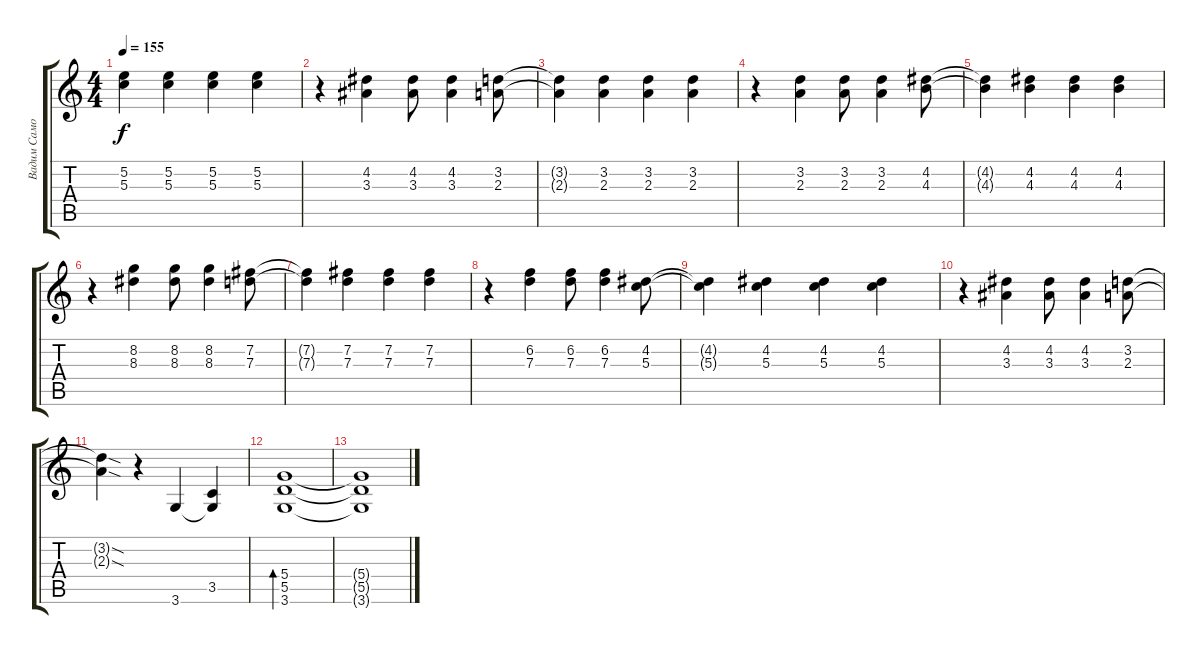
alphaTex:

\track ("Вадим Самойлов (Gibson Les Paul)" "Вадим Само") {instrument overdrivenguitar}
\staff {score tabs}
\tuning (E4 B3 G3 D3 A2 E2) {hide}
\ts (4 4)
\tempo 155
\clef g2
\ks c
(5.2{t} 5.3{t}).4{dy f} (5.2 5.3).4 (5.2 5.3).4 (5.2 5.3).4 |
r.4 (4.2 3.3).4 (4.2 3.3).8 (4.2 3.3).4 (3.2 2.3).8 |
(3.2{t} 2.3{t}).4 (3.2 2.3).4 (3.2 2.3).4 (3.2 2.3).4 |
r.4 (3.2 2.3).4 (3.2 2.3).8 (3.2 2.3).4 (4.2 4.3).8 |
(4.2{t} 4.3{t}).4 (4.2 4.3).4 (4.2 4.3).4 (4.2 4.3).4 |
r.4 (8.2 8.3).4 (8.2 8.3).8 (8.2 8.3).4 (7.2 7.3).8 |
(7.2{t} 7.3{t}).4 (7.2 7.3).4 (7.2 7.3).4 (7.2 7.3).4 |
r.4 (6.2 7.3).4 (6.2 7.3).8 (6.2 7.3).4 (4.2 5.3).8 |
(4.2{t} 5.3{t}).4 (4.2 5.3).4 (4.2 5.3).4 (4.2 5.3).4 |
r.4 (4.2 3.3).4 (4.2 3.3).8 (4.2 3.3).4 (3.2 2.3).8 |
(3.2{sod t} 2.3{sod t}).4 r.4 3.6.4 (3.5 3.6{t}).4 |
(5.4 5.5 3.6).1{bd 480} |
(5.4{t} 5.5{t} 3.6{t}).1
